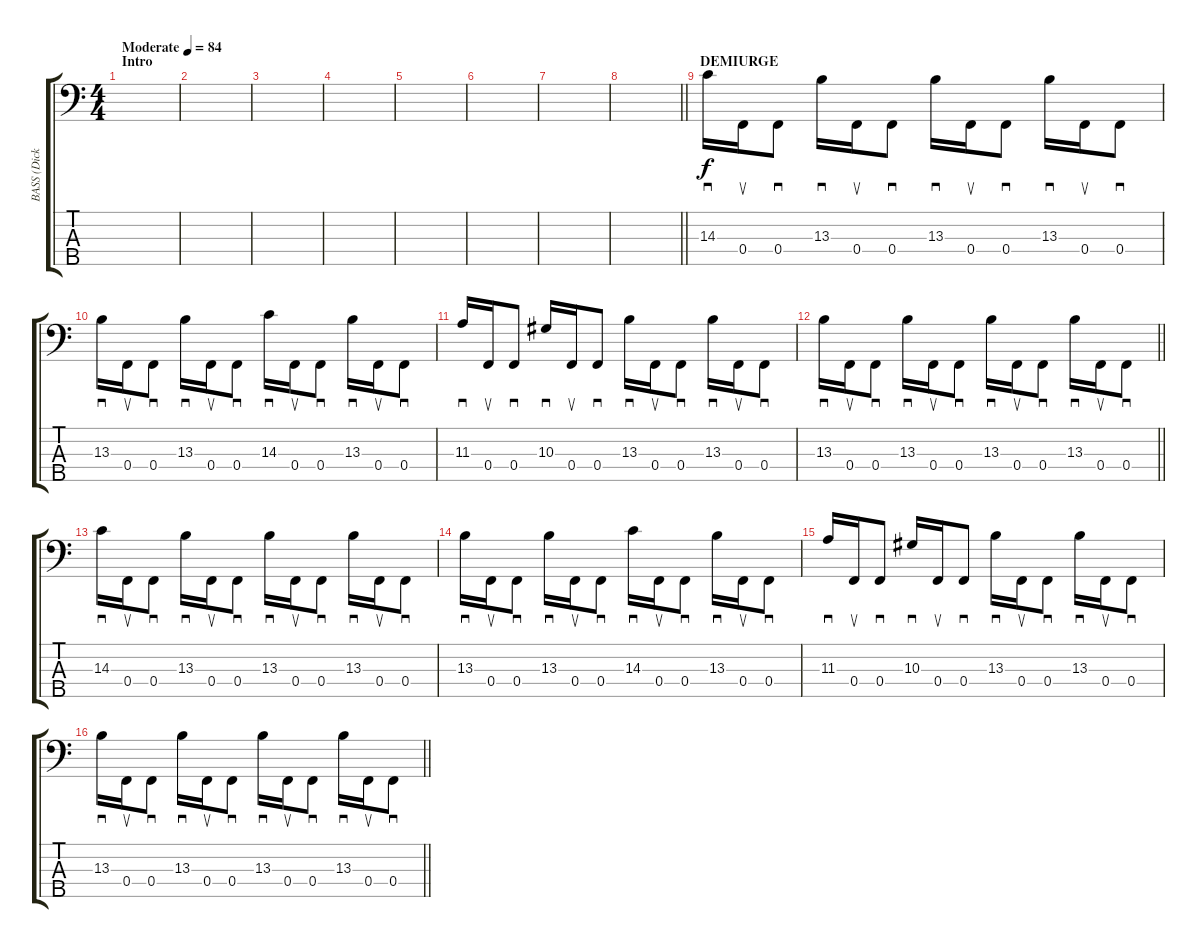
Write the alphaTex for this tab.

\track ("BASS (Dick Lovgren)" "BASS (Dick") {instrument slapbass1}
\staff {score tabs}
\tuning (Ab2 Eb2 Bb1 F1 C1) {hide}
\ts (4 4)
\section ("" "Intro")
\tempo (84 "Moderate")
\clef f4
\ks c
|
|
|
|
|
|
|
\barLineRight lightlight
|
\section ("" "DEMIURGE")
14.3.16{sd} 0.4.16{su} 0.4.8{sd} 13.3.16{sd} 0.4.16{su} 0.4.8{sd} 13.3.16{sd} 0.4.16{su} 0.4.8{sd} 13.3.16{sd} 0.4.16{su} 0.4.8{sd} |
13.3.16{sd} 0.4.16{su} 0.4.8{sd} 13.3.16{sd} 0.4.16{su} 0.4.8{sd} 14.3.16{sd} 0.4.16{su} 0.4.8{sd} 13.3.16{sd} 0.4.16{su} 0.4.8{sd} |
11.3.16{sd} 0.4.16{su} 0.4.8{sd} 10.3.16{sd} 0.4.16{su} 0.4.8{sd} 13.3.16{sd} 0.4.16{su} 0.4.8{sd} 13.3.16{sd} 0.4.16{su} 0.4.8{sd} |
\barLineRight lightlight
13.3.16{sd} 0.4.16{su} 0.4.8{sd} 13.3.16{sd} 0.4.16{su} 0.4.8{sd} 13.3.16{sd} 0.4.16{su} 0.4.8{sd} 13.3.16{sd} 0.4.16{su} 0.4.8{sd} |
14.3.16{sd} 0.4.16{su} 0.4.8{sd} 13.3.16{sd} 0.4.16{su} 0.4.8{sd} 13.3.16{sd} 0.4.16{su} 0.4.8{sd} 13.3.16{sd} 0.4.16{su} 0.4.8{sd} |
13.3.16{sd} 0.4.16{su} 0.4.8{sd} 13.3.16{sd} 0.4.16{su} 0.4.8{sd} 14.3.16{sd} 0.4.16{su} 0.4.8{sd} 13.3.16{sd} 0.4.16{su} 0.4.8{sd} |
11.3.16{sd} 0.4.16{su} 0.4.8{sd} 10.3.16{sd} 0.4.16{su} 0.4.8{sd} 13.3.16{sd} 0.4.16{su} 0.4.8{sd} 13.3.16{sd} 0.4.16{su} 0.4.8{sd} |
\barLineRight lightlight
13.3.16{sd} 0.4.16{su} 0.4.8{sd} 13.3.16{sd} 0.4.16{su} 0.4.8{sd} 13.3.16{sd} 0.4.16{su} 0.4.8{sd} 13.3.16{sd} 0.4.16{su} 0.4.8{sd}
